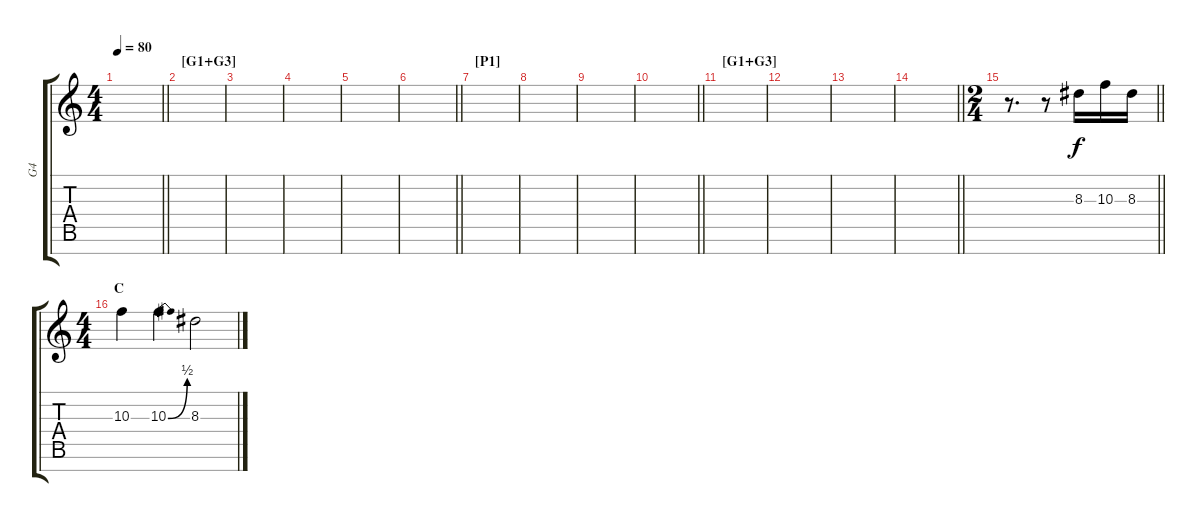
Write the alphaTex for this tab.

\track ("G4" "G4") {instrument distortionguitar}
\staff {score tabs}
\tuning (E4 B3 G3 D3 A2 E2 B1) {hide}
\ts (4 4)
\tempo 80
\clef g2
\barLineRight lightlight
\ks c
|
\section ("" "[G1+G3]")
|
|
|
|
\barLineRight lightlight
|
\section ("" "[P1]")
|
|
|
\barLineRight lightlight
|
\section ("" "[G1+G3]")
|
|
|
\barLineRight lightlight
|
\ts (2 4)
\section ("" "")
\barLineRight lightlight
r.8{d} r.8 8.3.16 10.3.16 8.3.16 |
\ts (4 4)
\section ("" "C")
10.3.4 10.3{be (bend 0 0 60 2)}.4 8.3.2
